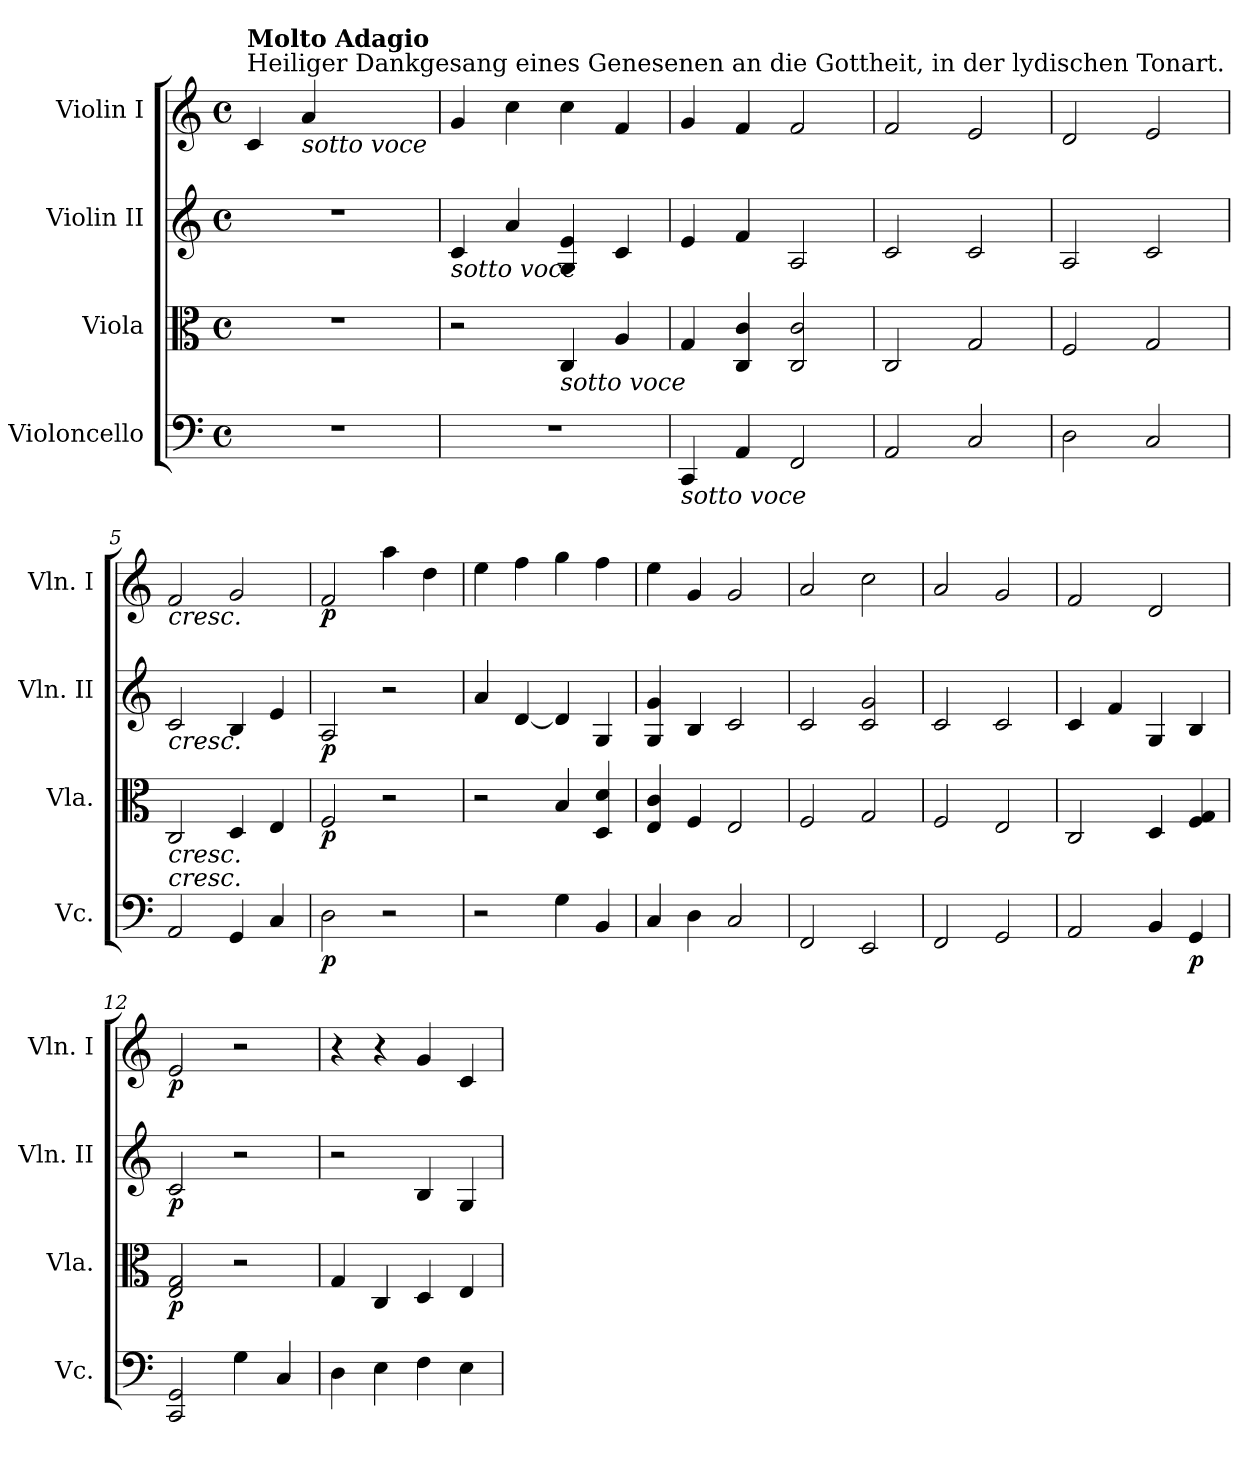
**kern	**dynam	**kern	**dynam	**kern	**dynam	**kern	**dynam
*part4	*part4	*part3	*part3	*part2	*part2	*part1	*part1
*staff4	*staff4	*staff3	*staff3	*staff2	*staff2	*staff1	*staff1
*I"Violoncello	*	*I"Viola	*	*I"Violin II	*	*I"Violin I	*
*I'Vc.	*	*I'Vla.	*	*I'Vln. II	*	*I'Vln. I	*
*clefF4	*	*clefC3	*	*clefG2	*	*clefG2	*
*k[]	*	*k[]	*	*k[]	*	*k[]	*
*M4/4	*	*M4/4	*	*M4/4	*	*M4/4	*
*met(c)	*	*met(c)	*	*met(c)	*	*met(c)	*
*MM60	*	*MM60	*	*MM60	*	*MM60	*
=	=	=	=	=	=	=	=
!	!	!	!	!	!	!LO:TX:a:t=Heiliger Dankgesang eines Genesenen an die Gottheit, in der lydischen Tonart.	!
!	!	!	!	!	!	!LO:TX:a:B:t=Molto Adagio	!
1r	.	1r	.	1r	.	4c/	.
!	!	!	!	!	!	!LO:TX:b:i:t=sotto voce	!
.	.	.	.	.	.	4a/	.
.	.	.	.	.	.	2ryy	.
=1	=1	=1	=1	=1	=1	=1	=1
!	!	!	!	!LO:TX:b:i:t=sotto voce	!	!	!
1r	.	2r	.	4c/	.	4g/	.
.	.	.	.	4a/	.	4cc\	.
!	!	!LO:TX:b:i:t=sotto voce	!	!	!	!	!
.	.	4C/	.	4G/ 4e/	.	4cc\	.
.	.	4A/	.	4c/	.	4f/	.
=2	=2	=2	=2	=2	=2	=2	=2
!LO:TX:b:i:t=sotto voce	!	!	!	!	!	!	!
4CC/	.	4G/	.	4e/	.	4g/	.
4AA/	.	4C/ 4c/	.	4f/	.	4f/	.
2FF/	.	2C/ 2c/	.	2A/	.	2f/	.
=3	=3	=3	=3	=3	=3	=3	=3
2AA/	.	2C/	.	2c/	.	2f/	.
2C/	.	2G/	.	2c/	.	2e/	.
=4	=4	=4	=4	=4	=4	=4	=4
2D\	.	2F/	.	2A/	.	2d/	.
2C/	.	2G/	.	2c/	.	2e/	.
=5	=5	=5	=5	=5	=5	=5	=5
!	!	!	!	!	!	!LO:TX:b:i:t=cresc.	!
!	!	!	!	!LO:TX:b:i:t=cresc.	!	!	!
!	!	!LO:TX:b:i:t=cresc.	!	!	!	!	!
!LO:TX:a:i:t=cresc.	!	!	!	!	!	!	!
2AA/	.	2C/	.	2c/	.	2f/	.
4GG/	.	4D/	.	4B/	.	2g/	.
4C/	.	4E/	.	4e/	.	.	.
=6	=6	=6	=6	=6	=6	=6	=6
!	!LO:DY:b	!	!LO:DY:b	!	!LO:DY:b	!	!LO:DY:b
2D\	p	2F/	p	2A/	p	2f/	p
2r	.	2r	.	2r	.	4aa\	.
.	.	.	.	.	.	4dd\	.
=7	=7	=7	=7	=7	=7	=7	=7
2r	.	2r	.	4a/	.	4ee\	.
.	.	.	.	[4d/	.	4ff\	.
4G\	.	4B/	.	4d/]	.	4gg\	.
4BB/	.	4D/ 4d/	.	4G/	.	4ff\	.
=8	=8	=8	=8	=8	=8	=8	=8
4C/	.	4E/ 4c/	.	4G/ 4g/	.	4ee\	.
4D\	.	4F/	.	4B/	.	4g/	.
2C/	.	2E/	.	2c/	.	2g/	.
=9	=9	=9	=9	=9	=9	=9	=9
2FF/	.	2F/	.	2c/	.	2a/	.
2EE/	.	2G/	.	2c/ 2g/	.	2cc\	.
=10	=10	=10	=10	=10	=10	=10	=10
2FF/	.	2F/	.	2c/	.	2a/	.
2GG/	.	2E/	.	2c/	.	2g/	.
=11	=11	=11	=11	=11	=11	=11	=11
2AA/	.	2C/	.	4c/	.	2f/	.
.	.	.	.	4f/	.	.	.
4BB/	.	4D/	.	4G/	.	2d/	.
!	!LO:DY:b	!	!	!	!	!	!
4GG/	p	4F/ 4G/	.	4B/	.	.	.
=12	=12	=12	=12	=12	=12	=12	=12
!	!	!	!LO:DY:b	!	!LO:DY:b	!	!LO:DY:b
2CC/ 2GG/	.	2E/ 2G/	p	2c/	p	2e/	p
4G\	.	2r	.	2r	.	2r	.
4C/	.	.	.	.	.	.	.
=13	=13	=13	=13	=13	=13	=13	=13
4D\	.	4G/	.	2r	.	4r	.
4E\	.	4C/	.	.	.	4r	.
4F\	.	4D/	.	4B/	.	4g/	.
4E\	.	4E/	.	4G/	.	4c/	.
=	=	=	=	=	=	=	=
*-	*-	*-	*-	*-	*-	*-	*-
